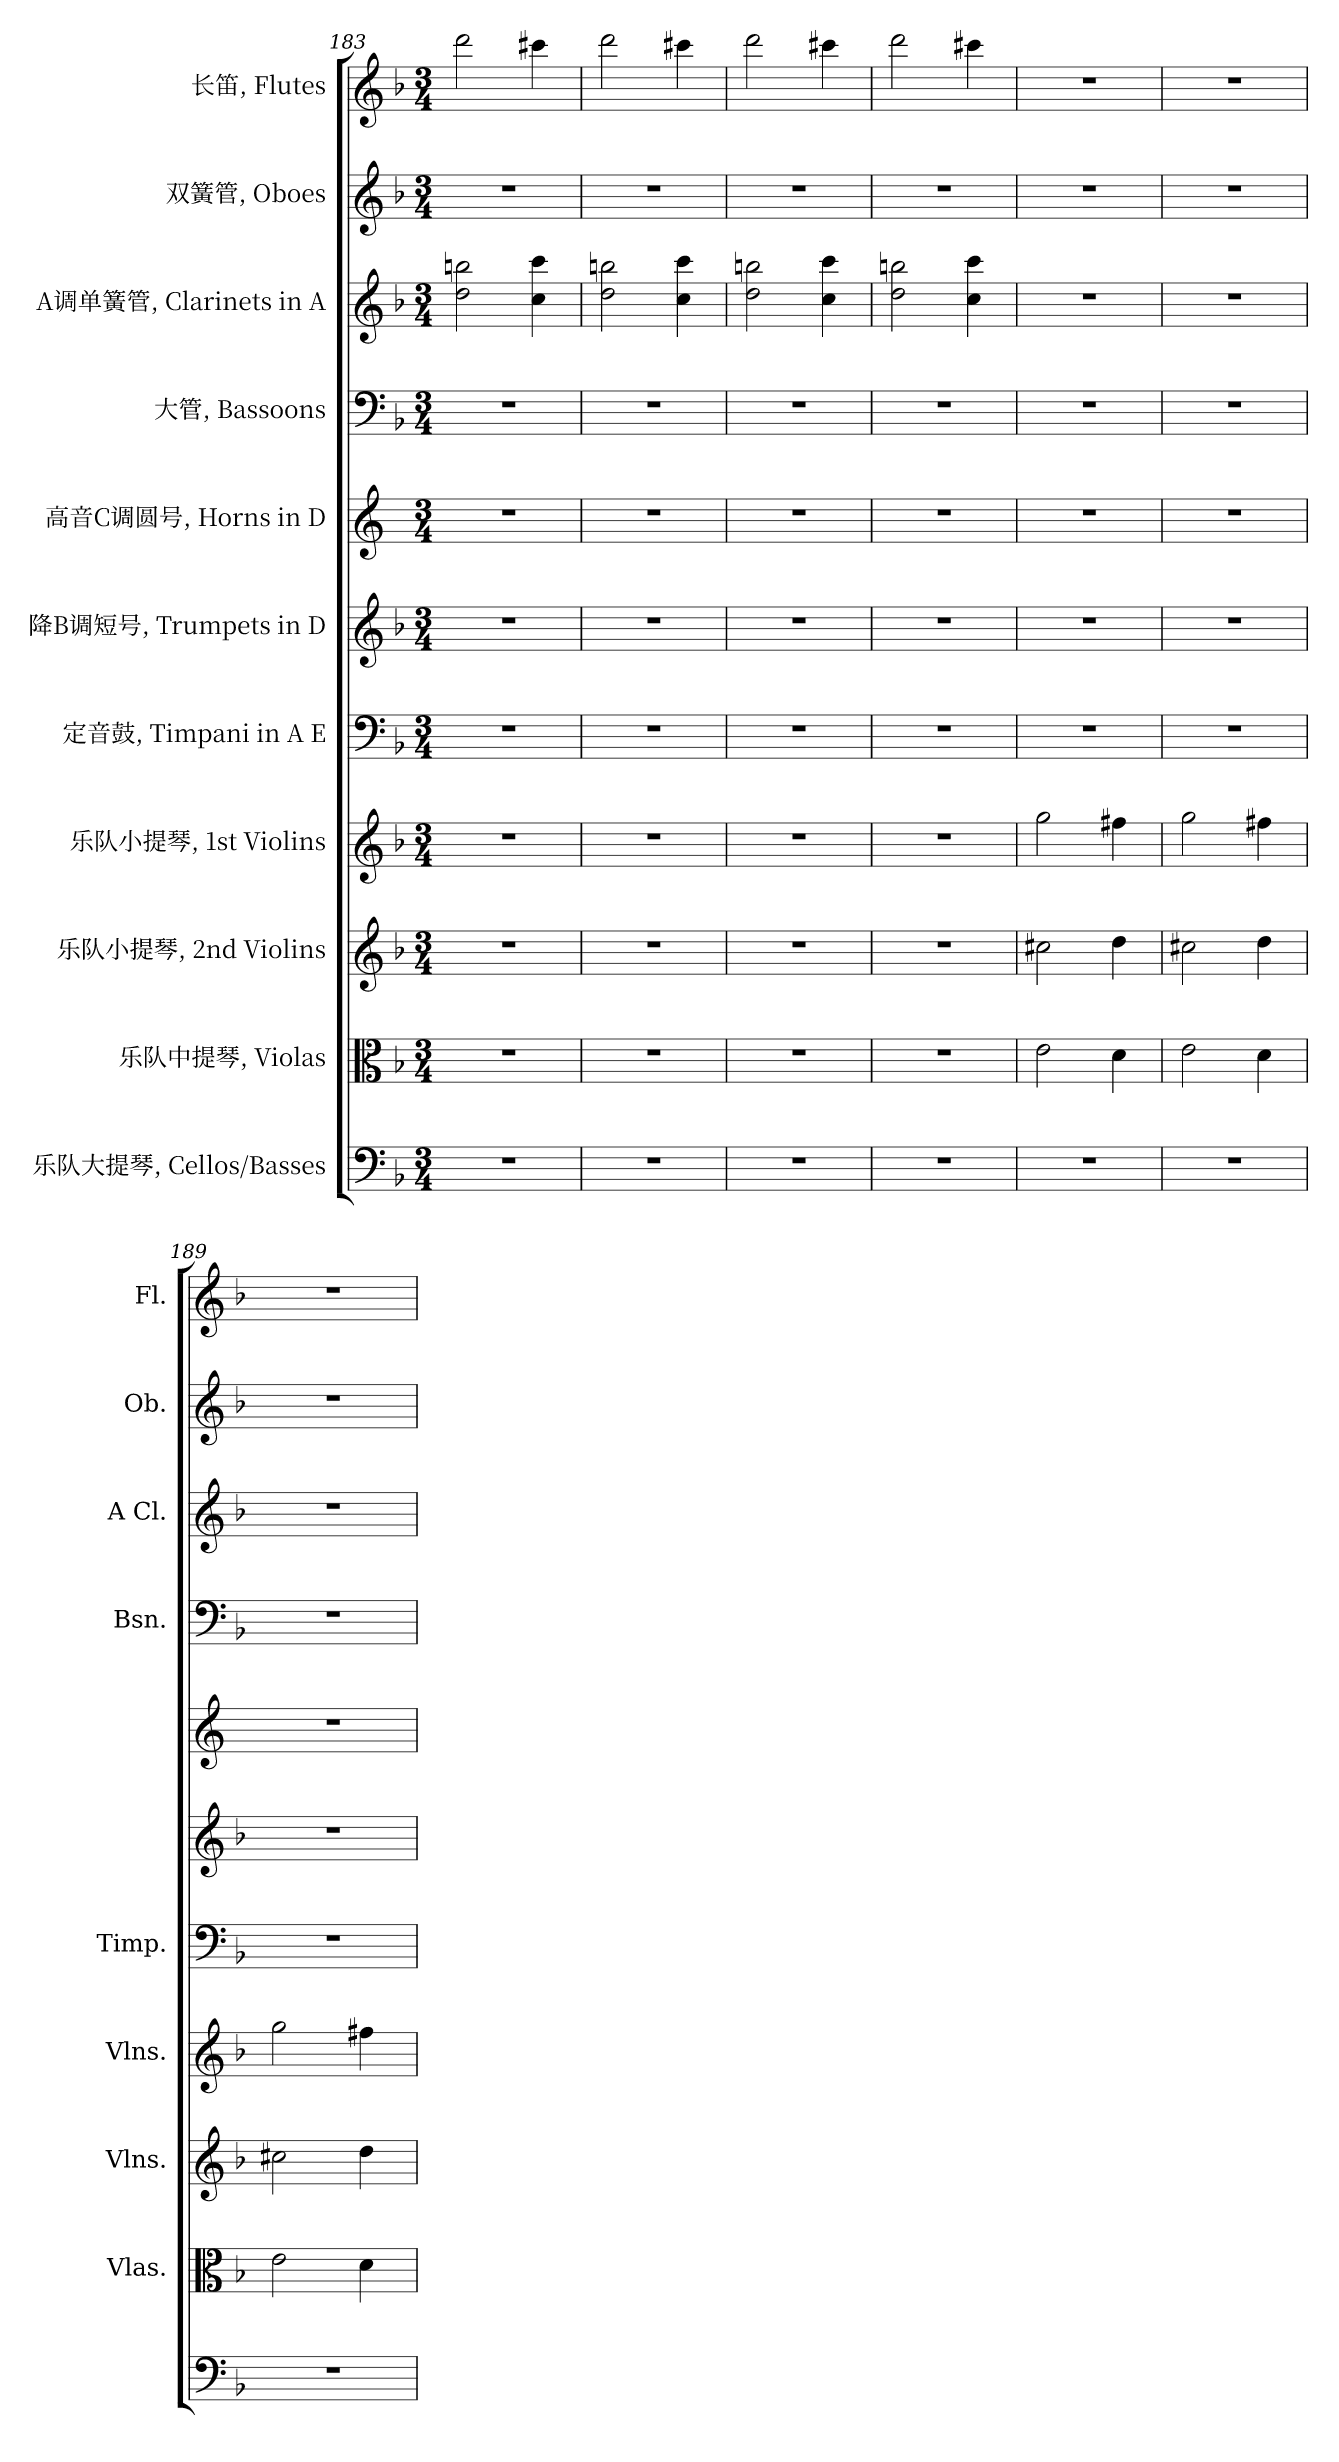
**kern	**kern	**kern	**kern	**kern	**kern	**kern	**kern	**kern	**kern	**kern
*part11	*part10	*part9	*part8	*part7	*part6	*part5	*part4	*part3	*part2	*part1
*staff11	*staff10	*staff9	*staff8	*staff7	*staff6	*staff5	*staff4	*staff3	*staff2	*staff1
*I"乐队大提琴, Cellos/Basses	*I"乐队中提琴, Violas	*I"乐队小提琴, 2nd Violins	*I"乐队小提琴, 1st Violins	*I"定音鼓, Timpani in A E	*I"降B调短号, Trumpets in D	*I"高音C调圆号, Horns in D	*I"大管, Bassoons	*I"A调单簧管, Clarinets in A	*I"双簧管, Oboes	*I"长笛, Flutes
*	*I'Vlas.	*I'Vlns.	*I'Vlns.	*I'Timp.	*	*	*I'Bsn.	*I'A Cl.	*I'Ob.	*I'Fl.
*clefF4	*clefC3	*clefG2	*clefG2	*clefF4	*clefG2	*clefG2	*clefF4	*clefG2	*clefG2	*clefG2
*	*	*	*	*	*ITrd1c2	*ITrd4c7	*	*ITrd2c3	*	*
*k[b-]	*k[b-]	*k[b-]	*k[b-]	*k[b-]	*k[b-e-a-]	*k[b-]	*k[b-]	*k[f#c#]	*k[b-]	*k[b-]
*M3/4	*M3/4	*M3/4	*M3/4	*M3/4	*M3/4	*M3/4	*M3/4	*M3/4	*M3/4	*M3/4
=183	=183	=183	=183	=183	=183	=183	=183	=183	=183	=183
2.r	2.r	2.r	2.r	2.r	2.r	2.r	2.r	2b\ 2gg#X\	2.r	2ddd\
.	.	.	.	.	.	.	.	4a\ 4aa\	.	4ccc#X\
=184	=184	=184	=184	=184	=184	=184	=184	=184	=184	=184
2.r	2.r	2.r	2.r	2.r	2.r	2.r	2.r	2b\ 2gg#X\	2.r	2ddd\
.	.	.	.	.	.	.	.	4a\ 4aa\	.	4ccc#X\
!!LO:PB:g=z
=185	=185	=185	=185	=185	=185	=185	=185	=185	=185	=185
2.r	2.r	2.r	2.r	2.r	2.r	2.r	2.r	2b\ 2gg#X\	2.r	2ddd\
.	.	.	.	.	.	.	.	4a\ 4aa\	.	4ccc#X\
=186	=186	=186	=186	=186	=186	=186	=186	=186	=186	=186
2.r	2.r	2.r	2.r	2.r	2.r	2.r	2.r	2b\ 2gg#X\	2.r	2ddd\
.	.	.	.	.	.	.	.	4a\ 4aa\	.	4ccc#X\
=187	=187	=187	=187	=187	=187	=187	=187	=187	=187	=187
2.r	2e\	2cc#X\	2gg\	2.r	2.r	2.r	2.r	2.r	2.r	2.r
.	4d\	4dd\	4ff#X\	.	.	.	.	.	.	.
=188	=188	=188	=188	=188	=188	=188	=188	=188	=188	=188
2.r	2e\	2cc#X\	2gg\	2.r	2.r	2.r	2.r	2.r	2.r	2.r
.	4d\	4dd\	4ff#X\	.	.	.	.	.	.	.
=189	=189	=189	=189	=189	=189	=189	=189	=189	=189	=189
2.r	2e\	2cc#X\	2gg\	2.r	2.r	2.r	2.r	2.r	2.r	2.r
.	4d\	4dd\	4ff#X\	.	.	.	.	.	.	.
=	=	=	=	=	=	=	=	=	=	=
*-	*-	*-	*-	*-	*-	*-	*-	*-	*-	*-
